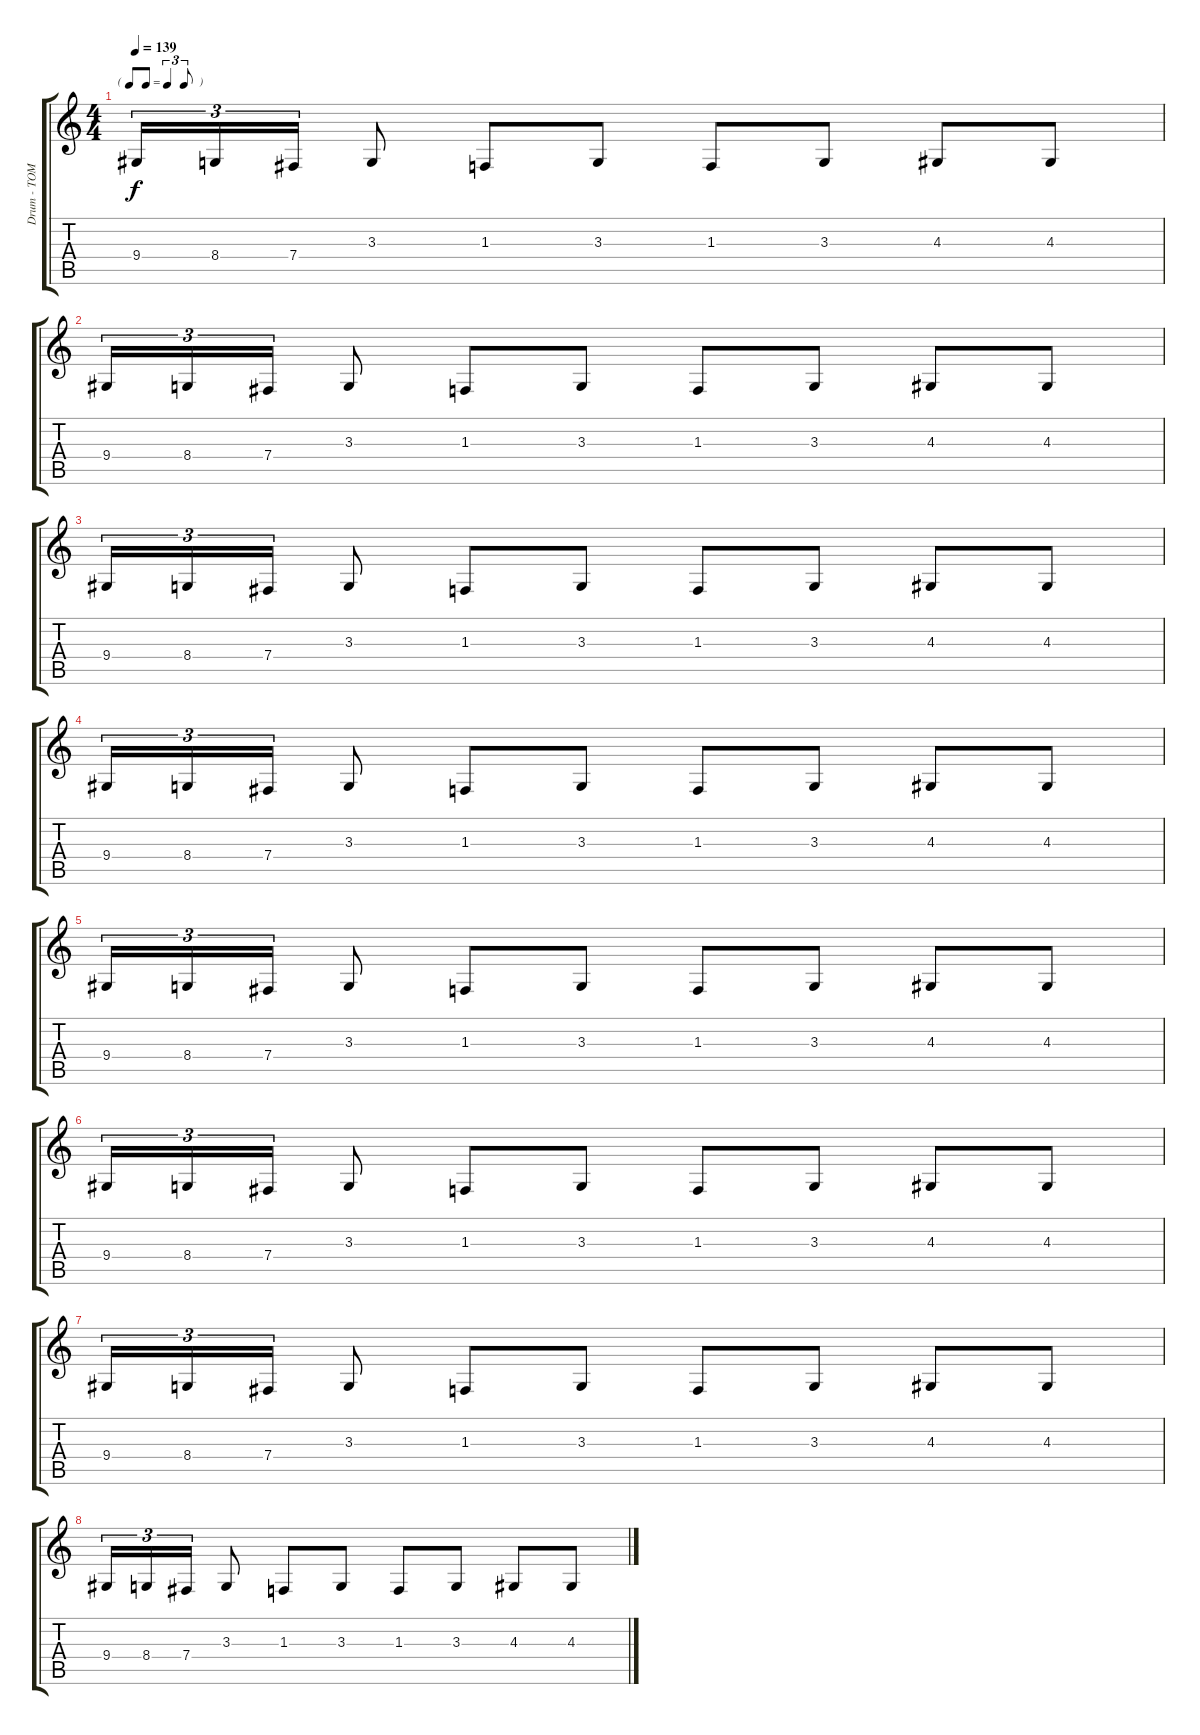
\track ("Drum - TOM" "Drum - TOM") {instrument melodictom}
\staff {score tabs}
\tuning (Db4 Ab3 E3 B2 Gb2 B1) {hide}
\ts (4 4)
\tf triplet8th
\tempo 139
\clef g2
\ks c
9.4.16{tu (3 2) dy f} 8.4.16{tu (3 2)} 7.4.16{tu (3 2)} 3.3.8 1.3.8 3.3.8 1.3.8 3.3.8 4.3.8 4.3.8 |
9.4.16{tu (3 2)} 8.4.16{tu (3 2)} 7.4.16{tu (3 2)} 3.3.8 1.3.8 3.3.8 1.3.8 3.3.8 4.3.8 4.3.8 |
9.4.16{tu (3 2)} 8.4.16{tu (3 2)} 7.4.16{tu (3 2)} 3.3.8 1.3.8 3.3.8 1.3.8 3.3.8 4.3.8 4.3.8 |
9.4.16{tu (3 2)} 8.4.16{tu (3 2)} 7.4.16{tu (3 2)} 3.3.8 1.3.8 3.3.8 1.3.8 3.3.8 4.3.8 4.3.8 |
9.4.16{tu (3 2)} 8.4.16{tu (3 2)} 7.4.16{tu (3 2)} 3.3.8 1.3.8 3.3.8 1.3.8 3.3.8 4.3.8 4.3.8 |
9.4.16{tu (3 2)} 8.4.16{tu (3 2)} 7.4.16{tu (3 2)} 3.3.8 1.3.8 3.3.8 1.3.8 3.3.8 4.3.8 4.3.8 |
9.4.16{tu (3 2)} 8.4.16{tu (3 2)} 7.4.16{tu (3 2)} 3.3.8 1.3.8 3.3.8 1.3.8 3.3.8 4.3.8 4.3.8 |
9.4.16{tu (3 2)} 8.4.16{tu (3 2)} 7.4.16{tu (3 2)} 3.3.8 1.3.8 3.3.8 1.3.8 3.3.8 4.3.8 4.3.8
